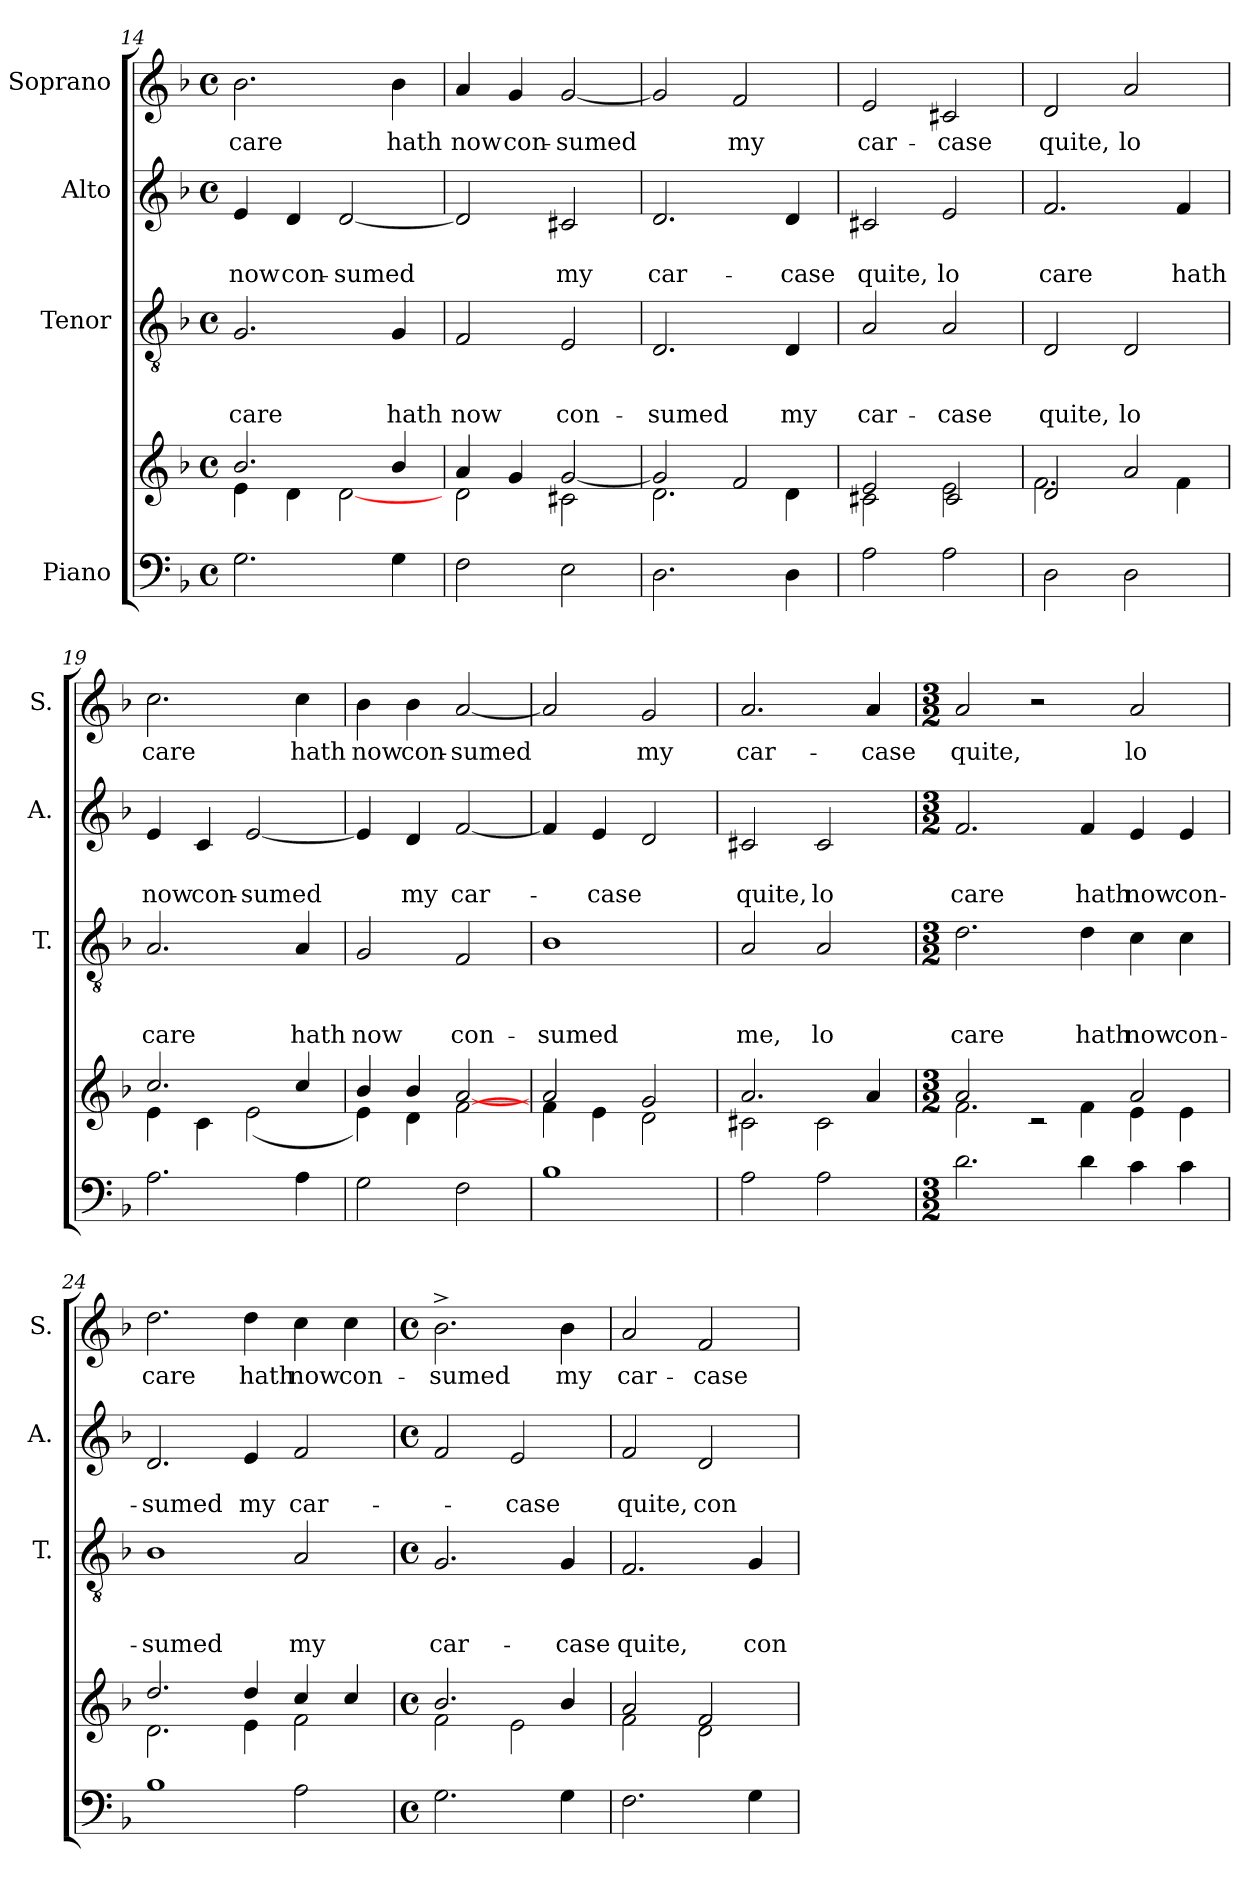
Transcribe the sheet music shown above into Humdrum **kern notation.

**kern	**kern	**kern	**text	**text	**text	**kern	**text	**text	**kern	**text
*part4	*part4	*part3	*part3	*part3	*part3	*part2	*part2	*part2	*part1	*part1
*staff5	*staff4	*staff3	*staff3	*staff3	*staff3	*staff2	*staff2	*staff2	*staff1	*staff1
*I"Piano	*	*I"Tenor	*	*	*	*I"Alto	*	*	*I"Soprano	*
*	*	*I'T.	*	*	*	*I'A.	*	*	*I'S.	*
!!LO:LB:g=z
*clefF4	*clefG2	*clefGv2	*	*	*	*clefG2	*	*	*clefG2	*
*k[b-]	*k[b-]	*k[b-]	*	*	*	*k[b-]	*	*	*k[b-]	*
*F:	*F:	*F:	*	*	*	*F:	*	*	*F:	*
*M4/4	*M4/4	*M4/4	*	*	*	*M4/4	*	*	*M4/4	*
*met(c)	*met(c)	*met(c)	*	*	*	*met(c)	*	*	*met(c)	*
=14	=14	=14	=14	=14	=14	=14	=14	=14	=14	=14
*	*^	*	*	*	*	*	*	*	*	*
!	!	!	!	!	!	!LO:LY:b	!	!	!LO:LY:b	!	!LO:LY:b
2.G\	2.b-/	4e\	2.G/	.	.	care	4e/	.	now	2.b-\	care
!	!	!	!	!	!	!	!	!	!LO:LY:b	!	!
.	.	4d\	.	.	.	.	4d/	.	con-	.	.
!	!	!	!	!	!	!	!	!	!LO:LY:b	!	!
.	.	[<2d\	.	.	.	.	[<2d/	.	-sumed	.	.
!	!	!	!	!	!	!LO:LY:b	!	!	!	!	!LO:LY:b
4G\	4b-/	.	4G/	.	.	hath	.	.	.	4b-\	hath
=15	=15	=15	=15	=15	=15	=15	=15	=15	=15	=15	=15
!	!	!	!	!	!	!LO:LY:b	!	!	!	!	!LO:LY:b
2F\	2d\	4a/	2F/	.	.	now	2d/]	.	.	4a/	now
!	!	!	!	!	!	!	!	!	!	!	!LO:LY:b
.	.	4g/	.	.	.	.	.	.	.	4g/	con-
!	!	!	!	!	!	!LO:LY:b	!	!	!LO:LY:b	!	!LO:LY:b
2E\	2c#X\	[>2g/	2E/	.	.	con-	2c#X/	.	my	[<2g/	-sumed
=16	=16	=16	=16	=16	=16	=16	=16	=16	=16	=16	=16
!	!	!	!	!	!	!LO:LY:b	!	!	!LO:LY:b	!	!
2.D\	2.d\	2g/]	2.D/	.	.	-sumed	2.d/	.	car-	2g/]	.
!	!	!	!	!	!	!	!	!	!	!	!LO:LY:b
.	.	2f/	.	.	.	.	.	.	.	2f/	my
!	!	!	!	!	!	!LO:LY:b	!	!	!LO:LY:b	!	!
4D\	4d\	.	4D/	.	.	my	4d/	.	-case	.	.
=17	=17	=17	=17	=17	=17	=17	=17	=17	=17	=17	=17
!	!	!	!	!	!	!LO:LY:b	!	!	!LO:LY:b	!	!LO:LY:b
2A\	2c#X\	2e/	2A/	.	.	car-	2c#X/	.	quite,	2e/	car-
!	!	!	!	!	!	!LO:LY:b	!	!	!LO:LY:b	!	!LO:LY:b
2A\	2e\	2c#/	2A/	.	.	-case	2e/	.	lo	2c#X/	-case
=18	=18	=18	=18	=18	=18	=18	=18	=18	=18	=18	=18
!	!	!	!	!	!	!LO:LY:b	!	!	!LO:LY:b	!	!LO:LY:b
2D\	2d/	2.f\	2D/	.	.	quite,	2.f/	.	care	2d/	quite,
!	!	!	!	!	!	!LO:LY:b	!	!	!	!	!LO:LY:b
2D\	2a/	.	2D/	.	.	lo	.	.	.	2a/	lo
!	!	!	!	!	!	!	!	!	!LO:LY:b	!	!
.	.	4f\	.	.	.	.	4f/	.	hath	.	.
=19	=19	=19	=19	=19	=19	=19	=19	=19	=19	=19	=19
!	!	!	!	!	!	!LO:LY:b	!	!	!LO:LY:b	!	!LO:LY:b
2.A\	2.cc/	4e\	2.A/	.	.	care	4e/	.	now	2.cc\	care
!	!	!	!	!	!	!	!	!	!LO:LY:b	!	!
.	.	4c\	.	.	.	.	4c/	.	con-	.	.
!	!	!	!	!	!	!	!	!	!LO:LY:b	!	!
.	.	(<2e\	.	.	.	.	[>2e/	.	-sumed	.	.
!	!	!	!	!	!	!LO:LY:b	!	!	!	!	!LO:LY:b
4A\	4cc/	.	4A/	.	.	hath	.	.	.	4cc\	hath
!!LO:PB:g=z
=20	=20	=20	=20	=20	=20	=20	=20	=20	=20	=20	=20
!	!	!	!	!	!	!LO:LY:b	!	!	!	!	!LO:LY:b
2G\	4e\)	4b-/	2G/	.	.	now	4e/]	.	.	4b-\	now
!	!	!	!	!	!	!	!	!	!LO:LY:b	!	!LO:LY:b
.	4d\	4b-/	.	.	.	.	4d/	.	my	4b-\	con-
!	!	!	!	!	!	!LO:LY:b	!	!	!LO:LY:b	!	!LO:LY:b
2F\	[<2f\	[>2a/	2F/	.	.	con-	[<2f/	.	car-	[<2a/	-sumed
=21	=21	=21	=21	=21	=21	=21	=21	=21	=21	=21	=21
!	!	!	!	!	!	!LO:LY:b	!	!	!	!	!
1B-	2a/	4f\	1B-	.	.	-sumed	4f/]	.	.	2a/]	.
!	!	!	!	!	!	!	!	!	!LO:LY:b	!	!
.	.	4e\	.	.	.	.	4e/	.	-case	.	.
!	!	!	!	!	!	!	!	!	!	!	!LO:LY:b
.	2g/	2d\	.	.	.	.	2d/	.	.	2g/	my
=22	=22	=22	=22	=22	=22	=22	=22	=22	=22	=22	=22
!	!	!	!	!	!	!LO:LY:b	!	!	!LO:LY:b	!	!LO:LY:b
2A\	2c#X\	2.a/	2A/	.	.	me,	2c#X/	.	quite,	2.a/	car-
!	!	!	!	!	!	!LO:LY:b	!	!	!LO:LY:b	!	!
2A\	2c#\	.	2A/	.	.	lo	2c#/	.	lo	.	.
!	!	!	!	!	!	!	!	!	!	!	!LO:LY:b
.	.	4a/	.	.	.	.	.	.	.	4a/	-case
=23	=23	=23	=23	=23	=23	=23	=23	=23	=23	=23	=23
*M3/2	*M3/2	*	*M3/2	*	*	*	*M3/2	*	*	*M3/2	*
!	!	!	!	!	!	!LO:LY:b	!	!	!LO:LY:b	!	!LO:LY:b
2.d\	2.f\	2a/	2.d\	.	.	care	2.f/	.	care	2a/	quite,
.	.	2rc	.	.	.	.	.	.	.	2r	.
!	!	!	!	!	!	!LO:LY:b	!	!	!LO:LY:b	!	!
4d\	4f\	.	4d\	.	.	hath	4f/	.	hath	.	.
!	!	!	!	!	!	!LO:LY:b	!	!	!LO:LY:b	!	!LO:LY:b
4c\	2a/	4e\	4c\	.	.	now	4e/	.	now	2a/	lo
!	!	!	!	!	!	!LO:LY:b	!	!	!LO:LY:b	!	!
4c\	.	4e\	4c\	.	.	con-	4e/	.	con-	.	.
=24	=24	=24	=24	=24	=24	=24	=24	=24	=24	=24	=24
!	!	!	!	!	!	!LO:LY:b	!	!	!LO:LY:b	!	!LO:LY:b
1B-	2.d\	2.dd/	1B-	.	.	-sumed	2.d/	.	-sumed	2.dd\	care
!	!	!	!	!	!	!	!	!	!LO:LY:b	!	!LO:LY:b
.	4dd/	4e\	.	.	.	.	4e/	.	my	4dd\	hath
!	!	!	!	!	!	!LO:LY:b	!	!	!LO:LY:b	!	!LO:LY:b
2A\	2f\	4cc/	2A/	.	.	my	2f/	.	car-	4cc\	now
!	!	!	!	!	!	!	!	!	!	!	!LO:LY:b
.	.	4cc/	.	.	.	.	.	.	.	4cc\	con-
!!LO:LB:g=z
=25	=25	=25	=25	=25	=25	=25	=25	=25	=25	=25	=25
*M4/4	*M4/4	*	*M4/4	*	*	*	*M4/4	*	*	*M4/4	*
*met(c)	*met(c)	*	*met(c)	*	*	*	*met(c)	*	*	*met(c)	*
!	!	!	!	!	!	!LO:LY:b	!	!	!	!	!LO:LY:b
2.G\	2f\	2.b-/	2.G/	.	.	car-	2f/	.	.	2.b-^>\	-sumed
!	!	!	!	!	!	!	!	!	!LO:LY:b	!	!
.	2e\	.	.	.	.	.	2e/	.	-case	.	.
!	!	!	!	!	!	!LO:LY:b	!	!	!	!	!LO:LY:b
4G\	.	4b-/	4G/	.	.	-case	.	.	.	4b-\	my
=26	=26	=26	=26	=26	=26	=26	=26	=26	=26	=26	=26
!	!	!	!	!	!	!LO:LY:b	!	!	!LO:LY:b	!	!LO:LY:b
2.F\	2f\	2a/	2.F/	.	.	quite,	2f/	.	quite,	2a/	car-
!	!	!	!	!	!	!	!	!	!LO:LY:b	!	!LO:LY:b
.	2d\	2f/	.	.	.	.	2d/	.	con-	2f/	-case
!	!	!	!	!	!	!LO:LY:b	!	!	!	!	!
4G\	.	.	4G/	.	.	con-	.	.	.	.	.
*	*v	*v	*	*	*	*	*	*	*	*	*
=	=	=	=	=	=	=	=	=	=	=
*-	*-	*-	*-	*-	*-	*-	*-	*-	*-	*-
